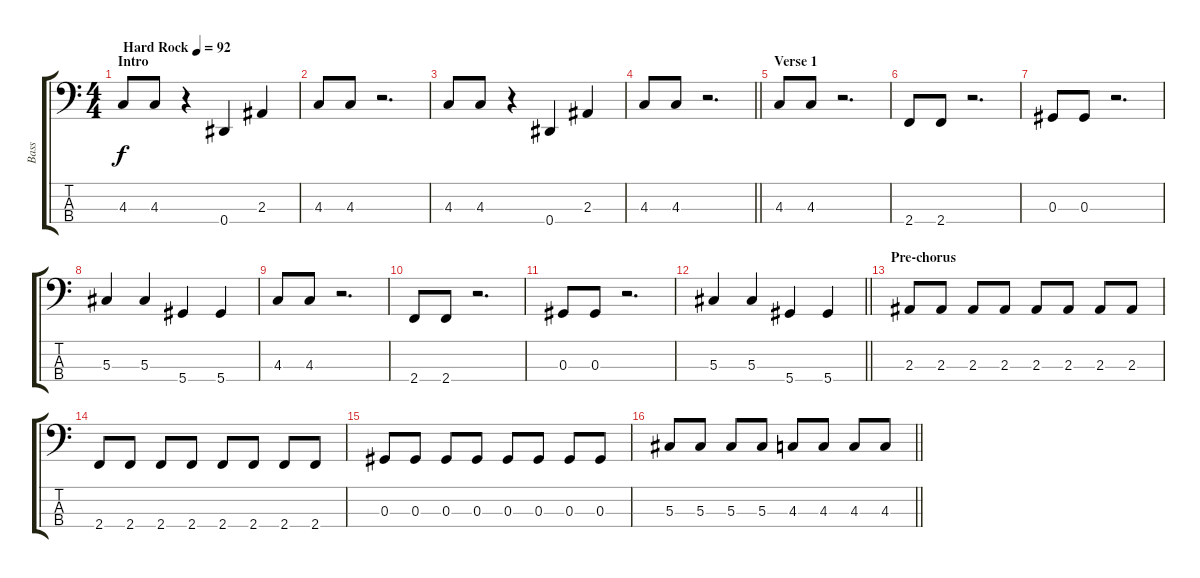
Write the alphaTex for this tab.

\track ("Bass" "Bass") {instrument electricbassfinger}
\staff {score tabs}
\tuning (Gb2 Db2 Ab1 Eb1) {hide}
\ts (4 4)
\section ("" "Intro")
\tempo (92 "Hard Rock")
\clef f4
\ks c
4.3.8{dy f instrument electricbassfinger} 4.3.8 r.4 0.4.4 2.3.4 |
4.3.8 4.3.8 r.2{d} |
4.3.8 4.3.8 r.4 0.4.4 2.3.4 |
\barLineRight lightlight
4.3.8 4.3.8 r.2{d} |
\section ("" "Verse 1")
4.3.8 4.3.8 r.2{d} |
2.4.8 2.4.8 r.2{d} |
0.3.8 0.3.8 r.2{d} |
5.3.4 5.3.4 5.4.4 5.4.4 |
4.3.8 4.3.8 r.2{d} |
2.4.8 2.4.8 r.2{d} |
0.3.8 0.3.8 r.2{d} |
\barLineRight lightlight
5.3.4 5.3.4 5.4.4 5.4.4 |
\section ("" "Pre-chorus")
2.3.8 2.3.8 2.3.8 2.3.8 2.3.8 2.3.8 2.3.8 2.3.8 |
2.4.8 2.4.8 2.4.8 2.4.8 2.4.8 2.4.8 2.4.8 2.4.8 |
0.3.8 0.3.8 0.3.8 0.3.8 0.3.8 0.3.8 0.3.8 0.3.8 |
\barLineRight lightlight
5.3.8 5.3.8 5.3.8 5.3.8 4.3.8 4.3.8 4.3.8 4.3.8
